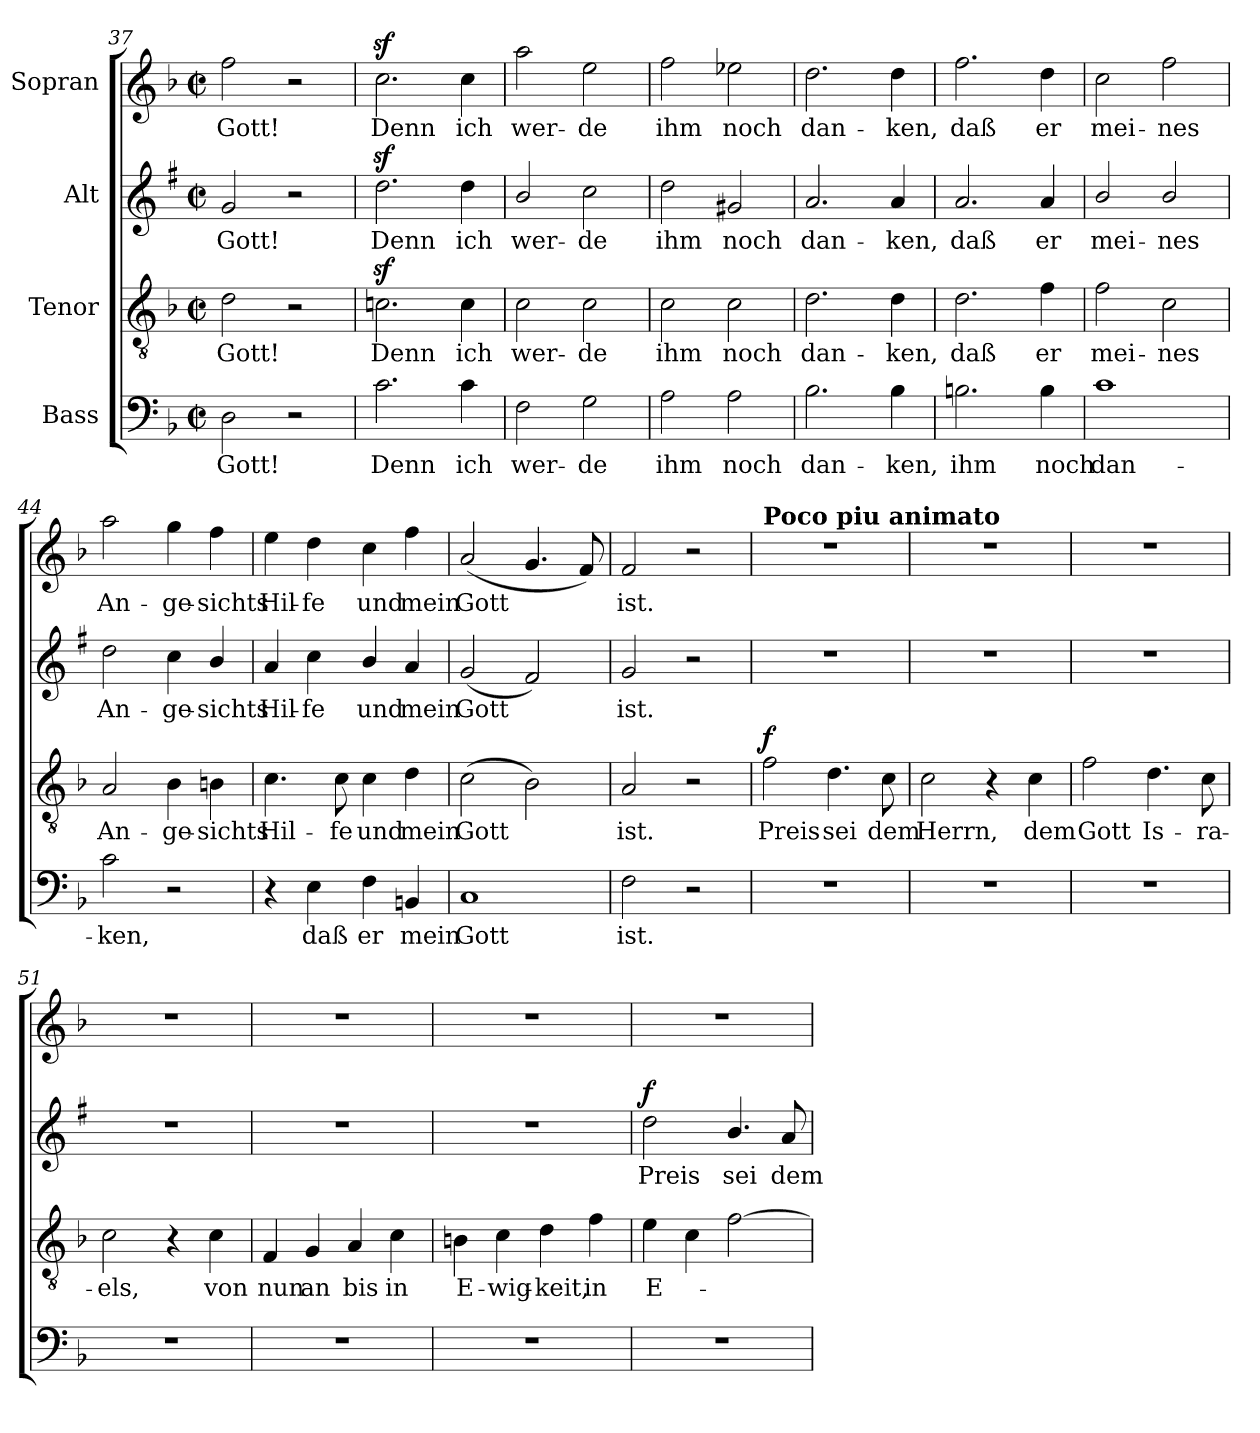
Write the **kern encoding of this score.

**kern	**text	**kern	**text	**dynam	**kern	**text	**dynam	**kern	**text
*part4	*part4	*part3	*part3	*part3	*part2	*part2	*part2	*part1	*part1
*staff4	*staff4	*staff3	*staff3	*staff3	*staff2	*staff2	*staff2	*staff1	*staff1
*I"Bass	*	*I"Tenor	*	*	*I"Alt	*	*	*I"Sopran	*
!!LO:LB:g=z
*clefF4	*	*clefGv2	*	*	*clefG2	*	*	*clefG2	*
*	*	*	*	*	*ITrd1c2	*	*	*	*
*k[b-]	*	*k[b-]	*	*	*k[b-]	*	*	*k[b-]	*
*M2/2	*	*M2/2	*	*	*M2/2	*	*	*M2/2	*
*met(c|)	*	*met(c|)	*	*	*met(c|)	*	*	*met(c|)	*
=37	=37	=37	=37	=37	=37	=37	=37	=37	=37
2D\	Gott!	2d\	Gott!	.	2f/	Gott!	.	2ff\	Gott!
2r	.	2r	.	.	2r	.	.	2r	.
=38	=38	=38	=38	=38	=38	=38	=38	=38	=38
2.c\	Denn	2.cnz>\	Denn	.	2.ccz>\	Denn	.	2.ccz>\	Denn
4c\	ich	4c\	ich	.	4cc\	ich	.	4cc\	ich
=39	=39	=39	=39	=39	=39	=39	=39	=39	=39
2F\	wer-	2c\	wer-	.	2a/	wer-	.	2aa\	wer-
2G\	-de	2c\	-de	.	2b-\	-de	.	2ee\	-de
=40	=40	=40	=40	=40	=40	=40	=40	=40	=40
2A\	ihm	2c\	ihm	.	2cc\	ihm	.	2ff\	ihm
2A\	noch	2c\	noch	.	2f#X/	noch	.	2ee-X\	noch
=41	=41	=41	=41	=41	=41	=41	=41	=41	=41
2.B-\	dan-	2.d\	dan-	.	2.g/	dan-	.	2.dd\	dan-
4B-\	-ken,	4d\	-ken,	.	4g/	-ken,	.	4dd\	-ken,
=42	=42	=42	=42	=42	=42	=42	=42	=42	=42
2.Bn\	ihm	2.d\	daß	.	2.g/	daß	.	2.ff\	daß
4B\	noch	4f\	er	.	4g/	er	.	4dd\	er
=43	=43	=43	=43	=43	=43	=43	=43	=43	=43
1c	dan-	2f\	mei-	.	2a/	mei-	.	2cc\	mei-
.	.	2c\	-nes	.	2a/	-nes	.	2ff\	-nes
=44	=44	=44	=44	=44	=44	=44	=44	=44	=44
2c\	-ken,	2A/	An-	.	2cc\	An-	.	2aa\	An-
2r	.	4B-\	-ge-	.	4b-\	-ge-	.	4gg\	-ge-
.	.	4Bn\	-sichts	.	4a/	-sichts	.	4ff\	-sichts
=45	=45	=45	=45	=45	=45	=45	=45	=45	=45
4r	.	4.c\	Hil-	.	4g/	Hil-	.	4ee\	Hil-
4E\	daß	.	.	.	4b-\	-fe	.	4dd\	-fe
.	.	8c\	fe	.	.	.	.	.	.
4F\	er	4c\	-und	.	4a/	und	.	4cc\	und
4BBn/	mein	4d\	mein	.	4g/	mein	.	4ff\	mein
!!LO:PB:g=z
=46	=46	=46	=46	=46	=46	=46	=46	=46	=46
1C	Gott	(2c\	Gott	.	(2f/	Gott	.	(2a/	Gott
.	.	2B-\)	.	.	2e/)	.	.	4.g/	.
.	.	.	.	.	.	.	.	8f/)	.
=47	=47	=47	=47	=47	=47	=47	=47	=47	=47
2F\	ist.	2A/	ist.	.	2f/	ist.	.	2f/	ist.
2r	.	2r	.	.	2r	.	.	2r	.
=48	=48	=48	=48	=48	=48	=48	=48	=48	=48
*	*	*	*	*	*	*	*	*MM220	*
!	!	!	!	!	!	!	!	!LO:TX:a:B:t=Poco piu animato	!
!	!	!	!	!LO:DY:a	!	!	!	!	!
1r	.	2f\	Preis	f	1r	.	.	1r	.
.	.	4.d\	sei	.	.	.	.	.	.
.	.	8c\	dem	.	.	.	.	.	.
=49	=49	=49	=49	=49	=49	=49	=49	=49	=49
1r	.	2c\	Herrn,	.	1r	.	.	1r	.
.	.	4r	.	.	.	.	.	.	.
.	.	4c\	dem	.	.	.	.	.	.
=50	=50	=50	=50	=50	=50	=50	=50	=50	=50
1r	.	2f\	Gott	.	1r	.	.	1r	.
.	.	4.d\	Is-	.	.	.	.	.	.
.	.	8c\	-ra-	.	.	.	.	.	.
=51	=51	=51	=51	=51	=51	=51	=51	=51	=51
1r	.	2c\	-els,	.	1r	.	.	1r	.
.	.	4r	.	.	.	.	.	.	.
.	.	4c\	von	.	.	.	.	.	.
=52	=52	=52	=52	=52	=52	=52	=52	=52	=52
1r	.	4F/	nun	.	1r	.	.	1r	.
.	.	4G/	an	.	.	.	.	.	.
.	.	4A/	bis	.	.	.	.	.	.
.	.	4c\	in	.	.	.	.	.	.
=53	=53	=53	=53	=53	=53	=53	=53	=53	=53
1r	.	4Bn\	E-	.	1r	.	.	1r	.
.	.	4c\	-wig--	.	.	.	.	.	.
.	.	4d\	-keit,	.	.	.	.	.	.
.	.	4f\	in	.	.	.	.	.	.
!!LO:LB:g=z
=54	=54	=54	=54	=54	=54	=54	=54	=54	=54
!	!	!	!	!	!	!	!LO:DY:a	!	!
1r	.	4e\	E-	.	2cc\	Preis	f	1r	.
.	.	4c\	.	.	.	.	.	.	.
.	.	[2f\	.	.	4.a/	sei	.	.	.
.	.	.	.	.	8g/	dem	.	.	.
=	=	=	=	=	=	=	=	=	=
*-	*-	*-	*-	*-	*-	*-	*-	*-	*-
